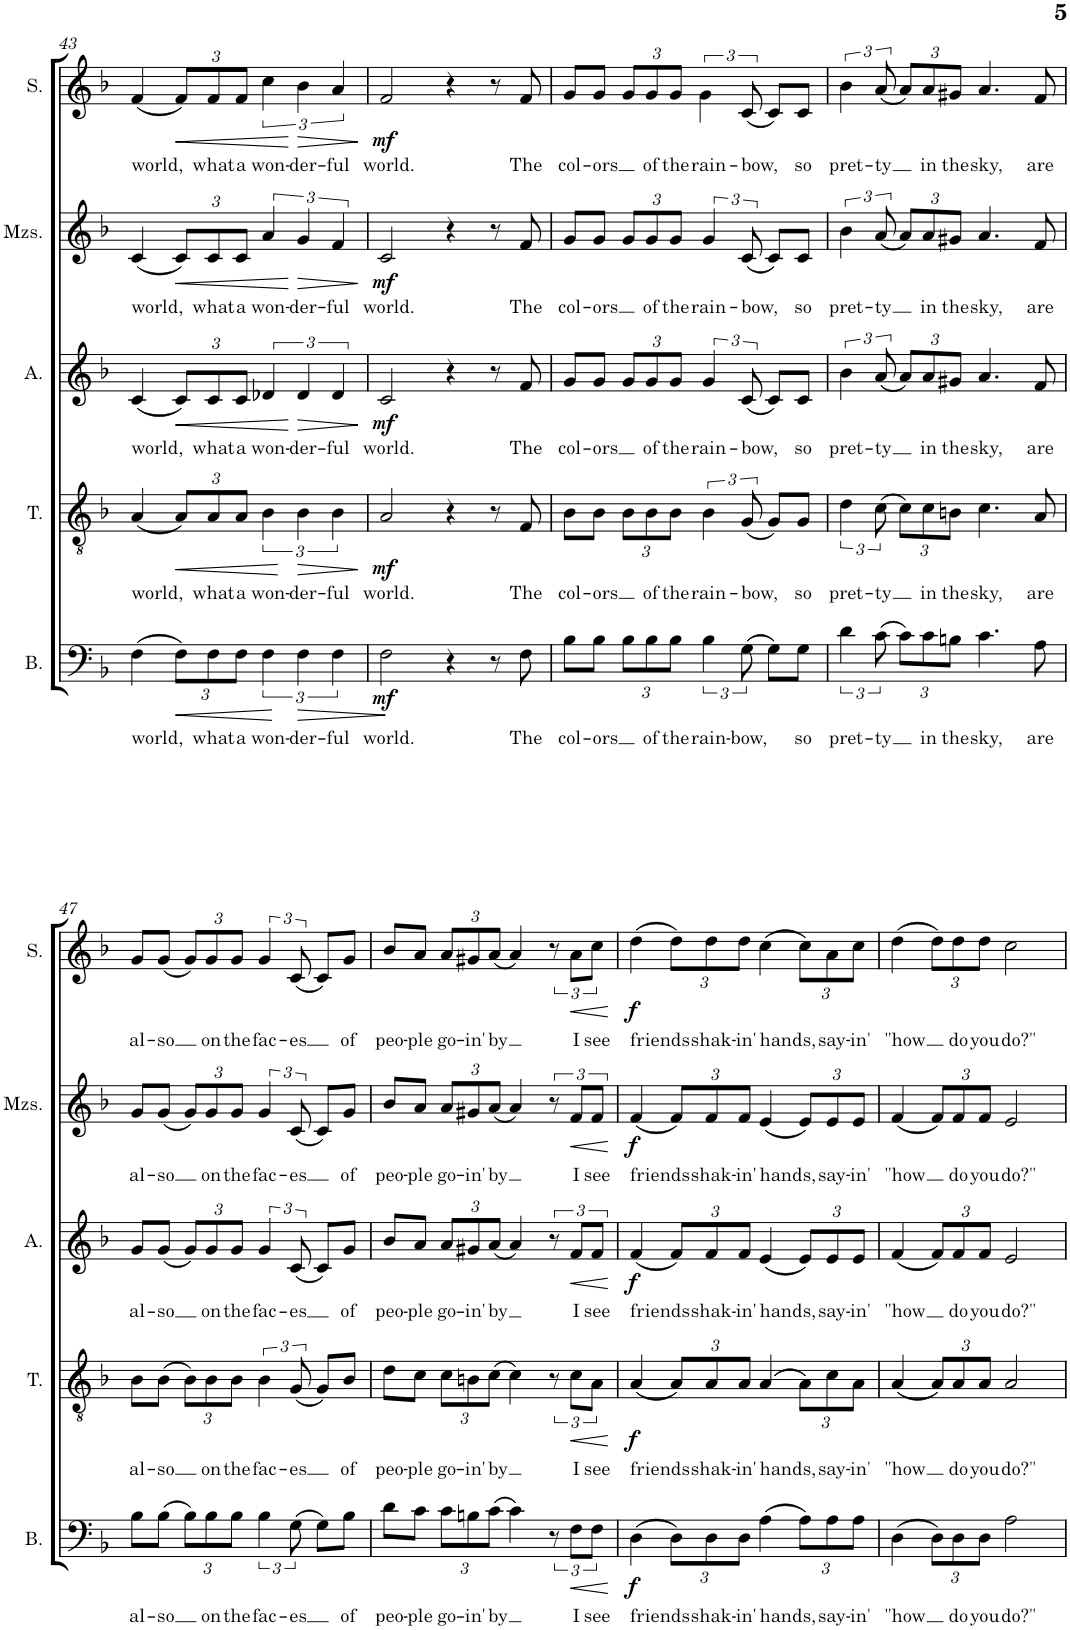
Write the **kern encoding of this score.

**kern	**text	**dynam	**kern	**text	**dynam	**kern	**text	**dynam	**kern	**text	**dynam	**kern	**text	**dynam
*part5	*part5	*part5	*part4	*part4	*part4	*part3	*part3	*part3	*part2	*part2	*part2	*part1	*part1	*part1
*staff5	*staff5	*staff5	*staff4	*staff4	*staff4	*staff3	*staff3	*staff3	*staff2	*staff2	*staff2	*staff1	*staff1	*staff1
*I"Bass	*	*	*I"Ténor	*	*	*I"Alto	*	*	*I"Mezzo-soprano	*	*	*I"Soprano	*	*
*I'B.	*	*	*I'T.	*	*	*I'A.	*	*	*I'Mzs.	*	*	*I'S.	*	*
!!LO:PB:g=z
*clefF4	*	*	*clefGv2	*	*	*clefG2	*	*	*clefG2	*	*	*clefG2	*	*
*k[b-]	*	*	*k[b-]	*	*	*k[b-]	*	*	*k[b-]	*	*	*k[b-]	*	*
*M4/4	*	*	*M4/4	*	*	*M4/4	*	*	*M4/4	*	*	*M4/4	*	*
=43	=43	=43	=43	=43	=43	=43	=43	=43	=43	=43	=43	=43	=43	=43
!	!LO:LY:b	!	!	!LO:LY:b	!	!	!LO:LY:b	!	!	!LO:LY:b	!	!	!LO:LY:b	!
(4F\	world,	.	(4A/	world,	.	(4c/	world,	.	(4c/	world,	.	(4f/	world,	.
*Xbrackettup	*	*	*	*	*	*	*	*	*	*	*	*	*	*
!	!	!LO:HP:b	!	!	!	!	!	!	!	!	!	!	!	!
*	*	*	*Xbrackettup	*	*	*	*	*	*	*	*	*	*	*
!	!	!	!	!	!LO:HP:b	!	!	!	!	!	!	!	!	!
*	*	*	*	*	*	*Xbrackettup	*	*	*	*	*	*	*	*
!	!	!	!	!	!	!	!	!LO:HP:b	!	!	!	!	!	!
*	*	*	*	*	*	*	*	*	*Xbrackettup	*	*	*	*	*
!	!	!	!	!	!	!	!	!	!	!	!LO:HP:b	!	!	!
*	*	*	*	*	*	*	*	*	*	*	*	*Xbrackettup	*	*
!	!	!	!	!	!	!	!	!	!	!	!	!	!	!LO:HP:b
12F\L)	.	<	12A/L)	.	<	12c/L)	.	<	12c/L)	.	<	12f/L)	.	<
!	!LO:LY:b	!	!	!LO:LY:b	!	!	!LO:LY:b	!	!	!LO:LY:b	!	!	!LO:LY:b	!
12F\	what	.	12A/	what	.	12c/	what	.	12c/	what	.	12f/	what	.
!	!LO:LY:b	!	!	!LO:LY:b	!	!	!LO:LY:b	!	!	!LO:LY:b	!	!	!LO:LY:b	!
12F\J	a	.	12A/J	a	.	12c/J	a	.	12c/J	a	.	12f/J	a	.
*brackettup	*	*	*	*	*	*	*	*	*	*	*	*	*	*
!	!LO:LY:b	!	!	!	!	!	!	!	!	!	!	!	!	!
*	*	*	*brackettup	*	*	*	*	*	*	*	*	*	*	*
!	!	!	!	!LO:LY:b	!	!	!	!	!	!	!	!	!	!
*	*	*	*	*	*	*brackettup	*	*	*	*	*	*	*	*
!	!	!	!	!	!	!	!LO:LY:b	!	!	!	!	!	!	!
*	*	*	*	*	*	*	*	*	*brackettup	*	*	*	*	*
!	!	!	!	!	!	!	!	!	!	!LO:LY:b	!	!	!	!
*	*	*	*	*	*	*	*	*	*	*	*	*brackettup	*	*
!	!	!	!	!	!	!	!	!	!	!	!	!	!LO:LY:b	!
6F\	won-	.	6B-\	won-	.	6d-X/	won-	.	6a/	won-	.	6cc\	won-	.
!	!LO:LY:b	!LO:HP:n=1:b	!	!LO:LY:b	!LO:HP:n=1:b	!	!LO:LY:b	!LO:HP:n=1:b	!	!LO:LY:b	!LO:HP:n=1:b	!	!LO:LY:b	!LO:HP:n=1:b
6F\	-der-	[ >	6B-\	-der-	[ >	6d-/	-der-	[ >	6g/	-der-	[ >	6b-\	-der-	[ >
!	!LO:LY:b	!	!	!LO:LY:b	!	!	!LO:LY:b	!	!	!LO:LY:b	!	!	!LO:LY:b	!
6F\	-ful	.	6B-\	-ful	.	6d-/	-ful	.	6f/	-ful	.	6a/	-ful	.
.	.	.	.	.	]	.	.	]	.	.	]	.	.	]
=44	=44	=44	=44	=44	=44	=44	=44	=44	=44	=44	=44	=44	=44	=44
!	!LO:LY:b	!LO:DY:b	!	!LO:LY:b	!LO:DY:b	!	!LO:LY:b	!LO:DY:b	!	!LO:LY:b	!LO:DY:b	!	!LO:LY:b	!LO:DY:b
2F\	world.	mf	2A/	world.	mf	2c/	world.	mf	2c/	world.	mf	2f/	world.	mf
4r	.	]	4r	.	.	4r	.	.	4r	.	.	4r	.	.
8r	.	.	8r	.	.	8r	.	.	8r	.	.	8r	.	.
!	!LO:LY:b	!	!	!LO:LY:b	!	!	!LO:LY:b	!	!	!LO:LY:b	!	!	!LO:LY:b	!
8F\	The	.	8F/	The	.	8f/	The	.	8f/	The	.	8f/	The	.
=45	=45	=45	=45	=45	=45	=45	=45	=45	=45	=45	=45	=45	=45	=45
!	!LO:LY:b	!	!	!LO:LY:b	!	!	!LO:LY:b	!	!	!LO:LY:b	!	!	!LO:LY:b	!
8B-\L	col-	.	8B-\L	col-	.	8g/L	col-	.	8g/L	col-	.	8g/L	col-	.
!	!LO:LY:b	!	!	!LO:LY:b	!	!	!LO:LY:b	!	!	!LO:LY:b	!	!	!LO:LY:b	!
8B-\J	-ors	.	8B-\J	-ors	.	8g/J	-ors	.	8g/J	-ors	.	8g/J	-ors	.
*Xbrackettup	*	*	*Xbrackettup	*	*	*Xbrackettup	*	*	*Xbrackettup	*	*	*Xbrackettup	*	*
12B-\L	.	.	12B-\L	.	.	12g/L	.	.	12g/L	.	.	12g/L	.	.
!	!LO:LY:b	!	!	!LO:LY:b	!	!	!LO:LY:b	!	!	!LO:LY:b	!	!	!LO:LY:b	!
12B-\	of	.	12B-\	of	.	12g/	of	.	12g/	of	.	12g/	of	.
!	!LO:LY:b	!	!	!LO:LY:b	!	!	!LO:LY:b	!	!	!LO:LY:b	!	!	!LO:LY:b	!
12B-\J	the	.	12B-\J	the	.	12g/J	the	.	12g/J	the	.	12g/J	the	.
*brackettup	*	*	*	*	*	*	*	*	*	*	*	*	*	*
!	!LO:LY:b	!	!	!	!	!	!	!	!	!	!	!	!	!
*	*	*	*brackettup	*	*	*	*	*	*	*	*	*	*	*
!	!	!	!	!LO:LY:b	!	!	!	!	!	!	!	!	!	!
*	*	*	*	*	*	*brackettup	*	*	*	*	*	*	*	*
!	!	!	!	!	!	!	!LO:LY:b	!	!	!	!	!	!	!
*	*	*	*	*	*	*	*	*	*brackettup	*	*	*	*	*
!	!	!	!	!	!	!	!	!	!	!LO:LY:b	!	!	!	!
*	*	*	*	*	*	*	*	*	*	*	*	*brackettup	*	*
!	!	!	!	!	!	!	!	!	!	!	!	!	!LO:LY:b	!
6B-\	rain-	.	6B-\	rain-	.	6g/	rain-	.	6g/	rain-	.	6b-\	rain-	.
!	!LO:LY:b	!	!	!LO:LY:b	!	!	!LO:LY:b	!	!	!LO:LY:b	!	!	!LO:LY:b	!
(12G\	-bow,	.	(12G/	-bow,	.	(12c/	-bow,	.	(12c/	-bow,	.	(12c/	-bow,	.
8G\L)	.	.	8G/L)	.	.	8c/L)	.	.	8c/L)	.	.	8c/L)	.	.
!	!LO:LY:b	!	!	!LO:LY:b	!	!	!LO:LY:b	!	!	!LO:LY:b	!	!	!LO:LY:b	!
8G\J	so	.	8G/J	so	.	8c/J	so	.	8c/J	so	.	8c/J	so	.
=46	=46	=46	=46	=46	=46	=46	=46	=46	=46	=46	=46	=46	=46	=46
!	!LO:LY:b	!	!	!LO:LY:b	!	!	!LO:LY:b	!	!	!LO:LY:b	!	!	!LO:LY:b	!
6d\	pret-	.	6d\	pret-	.	6b-\	pret-	.	6b-\	pret-	.	6b-\	pret-	.
!	!LO:LY:b	!	!	!LO:LY:b	!	!	!LO:LY:b	!	!	!LO:LY:b	!	!	!LO:LY:b	!
(12c\	-ty	.	(12c\	-ty	.	(12a/	-ty	.	(12a/	-ty	.	(12a/	-ty	.
*Xbrackettup	*	*	*Xbrackettup	*	*	*Xbrackettup	*	*	*Xbrackettup	*	*	*Xbrackettup	*	*
12c\L)	.	.	12c\L)	.	.	12a/L)	.	.	12a/L)	.	.	12a/L)	.	.
!	!LO:LY:b	!	!	!LO:LY:b	!	!	!LO:LY:b	!	!	!LO:LY:b	!	!	!LO:LY:b	!
12c\	in	.	12c\	in	.	12a/	in	.	12a/	in	.	12a/	in	.
!	!LO:LY:b	!	!	!LO:LY:b	!	!	!LO:LY:b	!	!	!LO:LY:b	!	!	!LO:LY:b	!
12Bn\J	the	.	12Bn\J	the	.	12g#X/J	the	.	12g#X/J	the	.	12g#X/J	the	.
!	!LO:LY:b	!	!	!LO:LY:b	!	!	!LO:LY:b	!	!	!LO:LY:b	!	!	!LO:LY:b	!
4.c\	sky,	.	4.c\	sky,	.	4.a/	sky,	.	4.a/	sky,	.	4.a/	sky,	.
!	!LO:LY:b	!	!	!LO:LY:b	!	!	!LO:LY:b	!	!	!LO:LY:b	!	!	!LO:LY:b	!
8A\	are	.	8A/	are	.	8f/	are	.	8f/	are	.	8f/	are	.
!!LO:LB:g=z
=47	=47	=47	=47	=47	=47	=47	=47	=47	=47	=47	=47	=47	=47	=47
!	!LO:LY:b	!	!	!LO:LY:b	!	!	!LO:LY:b	!	!	!LO:LY:b	!	!	!LO:LY:b	!
8B-\L	al-	.	8B-\L	al-	.	8g/L	al-	.	8g/L	al-	.	8g/L	al-	.
!	!LO:LY:b	!	!	!LO:LY:b	!	!	!LO:LY:b	!	!	!LO:LY:b	!	!	!LO:LY:b	!
(8B-\J	-so	.	(8B-\J	-so	.	(8g/J	-so	.	(8g/J	-so	.	(8g/J	-so	.
12B-\L)	.	.	12B-\L)	.	.	12g/L)	.	.	12g/L)	.	.	12g/L)	.	.
!	!LO:LY:b	!	!	!LO:LY:b	!	!	!LO:LY:b	!	!	!LO:LY:b	!	!	!LO:LY:b	!
12B-\	on	.	12B-\	on	.	12g/	on	.	12g/	on	.	12g/	on	.
!	!LO:LY:b	!	!	!LO:LY:b	!	!	!LO:LY:b	!	!	!LO:LY:b	!	!	!LO:LY:b	!
12B-\J	the	.	12B-\J	the	.	12g/J	the	.	12g/J	the	.	12g/J	the	.
*brackettup	*	*	*	*	*	*	*	*	*	*	*	*	*	*
!	!LO:LY:b	!	!	!	!	!	!	!	!	!	!	!	!	!
*	*	*	*brackettup	*	*	*	*	*	*	*	*	*	*	*
!	!	!	!	!LO:LY:b	!	!	!	!	!	!	!	!	!	!
*	*	*	*	*	*	*brackettup	*	*	*	*	*	*	*	*
!	!	!	!	!	!	!	!LO:LY:b	!	!	!	!	!	!	!
*	*	*	*	*	*	*	*	*	*brackettup	*	*	*	*	*
!	!	!	!	!	!	!	!	!	!	!LO:LY:b	!	!	!	!
*	*	*	*	*	*	*	*	*	*	*	*	*brackettup	*	*
!	!	!	!	!	!	!	!	!	!	!	!	!	!LO:LY:b	!
6B-\	fac-	.	6B-\	fac-	.	6g/	fac-	.	6g/	fac-	.	6g/	fac-	.
!	!LO:LY:b	!	!	!LO:LY:b	!	!	!LO:LY:b	!	!	!LO:LY:b	!	!	!LO:LY:b	!
(12G\	-es	.	(12G/	-es	.	(12c/	-es	.	(12c/	-es	.	(12c/	-es	.
8G\L)	.	.	8G/L)	.	.	8c/L)	.	.	8c/L)	.	.	8c/L)	.	.
!	!LO:LY:b	!	!	!LO:LY:b	!	!	!LO:LY:b	!	!	!LO:LY:b	!	!	!LO:LY:b	!
8B-\J	of	.	8B-/J	of	.	8g/J	of	.	8g/J	of	.	8g/J	of	.
=48	=48	=48	=48	=48	=48	=48	=48	=48	=48	=48	=48	=48	=48	=48
!	!LO:LY:b	!	!	!LO:LY:b	!	!	!LO:LY:b	!	!	!LO:LY:b	!	!	!LO:LY:b	!
8d\L	peo-	.	8d\L	peo-	.	8b-/L	peo-	.	8b-/L	peo-	.	8b-/L	peo-	.
!	!LO:LY:b	!	!	!LO:LY:b	!	!	!LO:LY:b	!	!	!LO:LY:b	!	!	!LO:LY:b	!
8c\J	-ple	.	8c\J	-ple	.	8a/J	-ple	.	8a/J	-ple	.	8a/J	-ple	.
*Xbrackettup	*	*	*	*	*	*	*	*	*	*	*	*	*	*
!	!LO:LY:b	!	!	!	!	!	!	!	!	!	!	!	!	!
*	*	*	*Xbrackettup	*	*	*	*	*	*	*	*	*	*	*
!	!	!	!	!LO:LY:b	!	!	!	!	!	!	!	!	!	!
*	*	*	*	*	*	*Xbrackettup	*	*	*	*	*	*	*	*
!	!	!	!	!	!	!	!LO:LY:b	!	!	!	!	!	!	!
*	*	*	*	*	*	*	*	*	*Xbrackettup	*	*	*	*	*
!	!	!	!	!	!	!	!	!	!	!LO:LY:b	!	!	!	!
*	*	*	*	*	*	*	*	*	*	*	*	*Xbrackettup	*	*
!	!	!	!	!	!	!	!	!	!	!	!	!	!LO:LY:b	!
12c\L	go-	.	12c\L	go-	.	12a/L	go-	.	12a/L	go-	.	12a/L	go-	.
!	!LO:LY:b	!	!	!LO:LY:b	!	!	!LO:LY:b	!	!	!LO:LY:b	!	!	!LO:LY:b	!
12Bn\	-in'	.	12Bn\	-in'	.	12g#X/	-in'	.	12g#X/	-in'	.	12g#X/	-in'	.
!	!LO:LY:b	!	!	!LO:LY:b	!	!	!LO:LY:b	!	!	!LO:LY:b	!	!	!LO:LY:b	!
(12c\J	by	.	(12c\J	by	.	(12a/J	by	.	(12a/J	by	.	(12a/J	by	.
4c\)	.	.	4c\)	.	.	4a/)	.	.	4a/)	.	.	4a/)	.	.
*brackettup	*	*	*brackettup	*	*	*brackettup	*	*	*brackettup	*	*	*brackettup	*	*
12r	.	.	12r	.	.	12r	.	.	12r	.	.	12r	.	.
!	!LO:LY:b	!LO:HP:b	!	!LO:LY:b	!LO:HP:b	!	!LO:LY:b	!LO:HP:b	!	!LO:LY:b	!LO:HP:b	!	!LO:LY:b	!LO:HP:b
12F\L	I	<	12c\L	I	<	12f/L	I	<	12f/L	I	<	12a\L	I	<
!	!LO:LY:b	!	!	!LO:LY:b	!	!	!LO:LY:b	!	!	!LO:LY:b	!	!	!LO:LY:b	!
12F\J	see	.	12A\J	see	.	12f/J	see	.	12f/J	see	.	12cc\J	see	.
.	.	[	.	.	[	.	.	[	.	.	[	.	.	[
=49	=49	=49	=49	=49	=49	=49	=49	=49	=49	=49	=49	=49	=49	=49
!	!LO:LY:b	!LO:DY:b	!	!LO:LY:b	!LO:DY:b	!	!LO:LY:b	!LO:DY:b	!	!LO:LY:b	!LO:DY:b	!	!LO:LY:b	!LO:DY:b
(4D\	friends	f	(4A/	friends	f	(4f/	friends	f	(4f/	friends	f	(4dd\	friends	f
*Xbrackettup	*	*	*Xbrackettup	*	*	*Xbrackettup	*	*	*Xbrackettup	*	*	*Xbrackettup	*	*
12D\L)	.	.	12A/L)	.	.	12f/L)	.	.	12f/L)	.	.	12dd\L)	.	.
!	!LO:LY:b	!	!	!LO:LY:b	!	!	!LO:LY:b	!	!	!LO:LY:b	!	!	!LO:LY:b	!
12D\	shak-	.	12A/	shak-	.	12f/	shak-	.	12f/	shak-	.	12dd\	shak-	.
!	!LO:LY:b	!	!	!LO:LY:b	!	!	!LO:LY:b	!	!	!LO:LY:b	!	!	!LO:LY:b	!
12D\J	-in'	.	12A/J	-in'	.	12f/J	-in'	.	12f/J	-in'	.	12dd\J	-in'	.
!	!LO:LY:b	!	!	!LO:LY:b	!	!	!LO:LY:b	!	!	!LO:LY:b	!	!	!LO:LY:b	!
(4A\	hands,	.	(4A/	hands,	.	(4e/	hands,	.	(4e/	hands,	.	(4cc\	hands,	.
12A\L)	.	.	12A\L)	.	.	12e/L)	.	.	12e/L)	.	.	12cc\L)	.	.
!	!LO:LY:b	!	!	!LO:LY:b	!	!	!LO:LY:b	!	!	!LO:LY:b	!	!	!LO:LY:b	!
12A\	say-	.	12c\	say-	.	12e/	say-	.	12e/	say-	.	12a\	say-	.
!	!LO:LY:b	!	!	!LO:LY:b	!	!	!LO:LY:b	!	!	!LO:LY:b	!	!	!LO:LY:b	!
12A\J	-in'	.	12A\J	-in'	.	12e/J	-in'	.	12e/J	-in'	.	12cc\J	-in'	.
=50	=50	=50	=50	=50	=50	=50	=50	=50	=50	=50	=50	=50	=50	=50
!	!LO:LY:b	!	!	!LO:LY:b	!	!	!LO:LY:b	!	!	!LO:LY:b	!	!	!LO:LY:b	!
(4D\	"how	.	(4A/	"how	.	(4f/	"how	.	(4f/	"how	.	(4dd\	"how	.
12D\L)	.	.	12A/L)	.	.	12f/L)	.	.	12f/L)	.	.	12dd\L)	.	.
!	!LO:LY:b	!	!	!LO:LY:b	!	!	!LO:LY:b	!	!	!LO:LY:b	!	!	!LO:LY:b	!
12D\	do	.	12A/	do	.	12f/	do	.	12f/	do	.	12dd\	do	.
!	!LO:LY:b	!	!	!LO:LY:b	!	!	!LO:LY:b	!	!	!LO:LY:b	!	!	!LO:LY:b	!
12D\J	you	.	12A/J	you	.	12f/J	you	.	12f/J	you	.	12dd\J	you	.
!	!LO:LY:b	!	!	!LO:LY:b	!	!	!LO:LY:b	!	!	!LO:LY:b	!	!	!LO:LY:b	!
2A\	do?"	.	2A/	do?"	.	2e/	do?"	.	2e/	do?"	.	2cc\	do?"	.
=	=	=	=	=	=	=	=	=	=	=	=	=	=	=
*-	*-	*-	*-	*-	*-	*-	*-	*-	*-	*-	*-	*-	*-	*-
